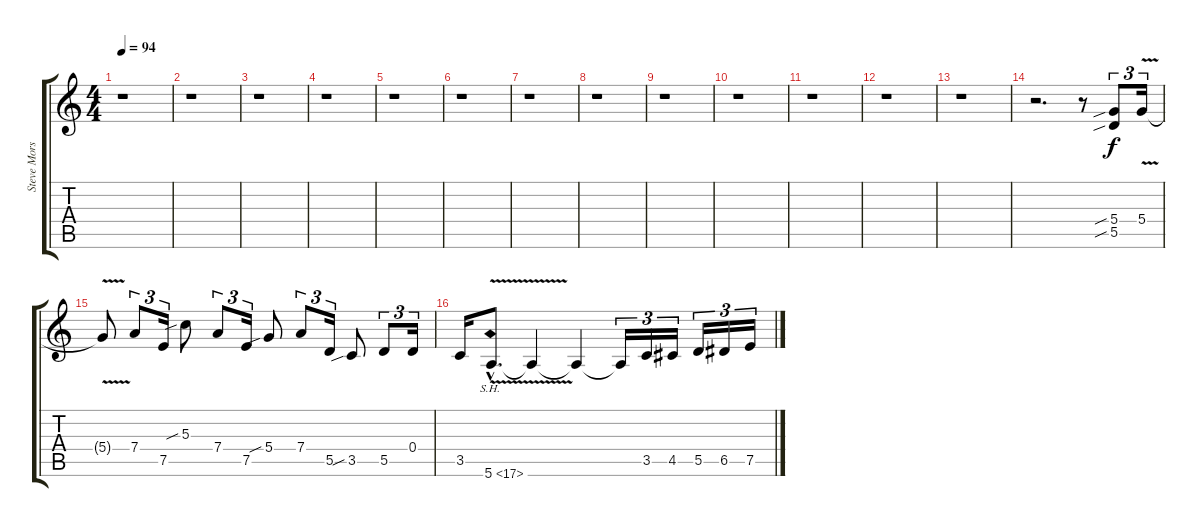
\track ("Steve Morse Lead Guitar I" "Steve Mors") {instrument overdrivenguitar}
\staff {score tabs}
\tuning (E4 B3 G3 D3 A2 E2) {hide}
\ts (4 4)
\tempo 94
\clef g2
\ks c
r.1{dy f instrument overdrivenguitar} |
r.1 |
r.1 |
r.1 |
r.1 |
r.1 |
r.1 |
r.1 |
r.1 |
r.1 |
r.1 |
r.1 |
r.1 |
r.2{d} r.8 (5.4{sib} 5.5{sib}).8{tu (3 2)} 5.4{v}.16{tu (3 2)} |
5.4{t}.8 7.4.8{tu (3 2)} 7.5.16{tu (3 2)} 5.3{sib}.8 7.4.8{tu (3 2)} 7.5.16{tu (3 2)} 5.4{sib}.8 7.4.8{tu (3 2)} 5.5.16{tu (3 2)} 3.5{sib}.8 5.5.8{tu (3 2)} 0.4.16{tu (3 2)} |
3.5.16 5.6{sh 12 v hac}.8{d} 5.6{t}.4 5.6{t}.4 5.6{t}.16{tu (3 2)} 3.5.16{tu (3 2)} 4.5.16{tu (3 2)} 5.5.16{tu (3 2)} 6.5.16{tu (3 2)} 7.5.16{tu (3 2)}
